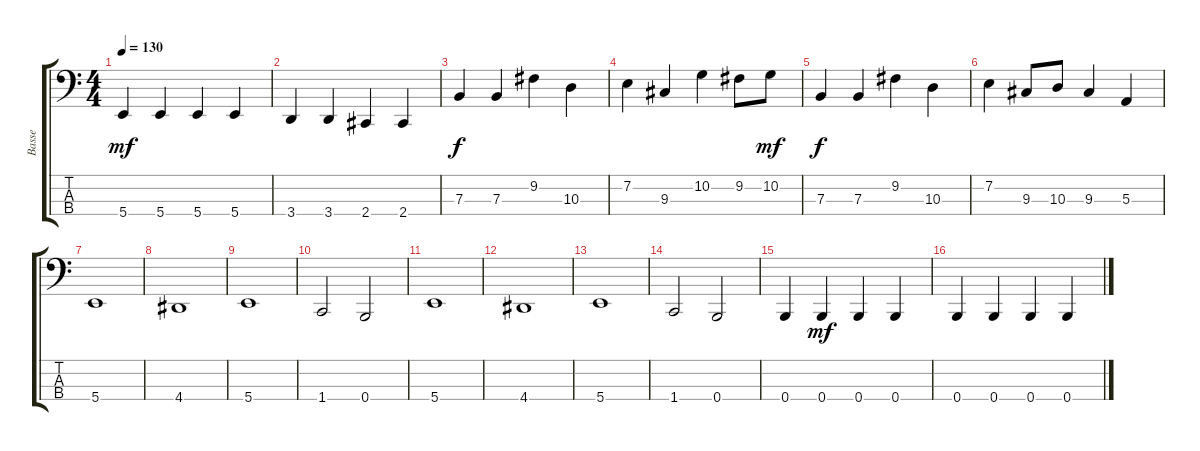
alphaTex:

\track ("Basse" "Basse") {instrument electricbasspick}
\staff {score tabs}
\tuning (D2 A1 E1 B0) {hide}
\ts (4 4)
\tempo 130
\clef f4
\ks c
5.4.4{dy mf} 5.4.4 5.4.4 5.4.4 |
3.4.4 3.4.4 2.4.4 2.4.4 |
7.3.4{dy f} 7.3.4 9.2.4 10.3.4 |
7.2.4 9.3.4 10.2.4 9.2.8 10.2.8{dy mf} |
7.3.4{dy f} 7.3.4 9.2.4 10.3.4 |
7.2.4 9.3.8 10.3.8 9.3.4 5.3.4 |
5.4.1 |
4.4.1 |
5.4.1 |
1.4.2 0.4.2 |
5.4.1 |
4.4.1 |
5.4.1 |
1.4.2 0.4.2 |
0.4.4 0.4.4{dy mf} 0.4.4 0.4.4 |
0.4.4 0.4.4 0.4.4 0.4.4
